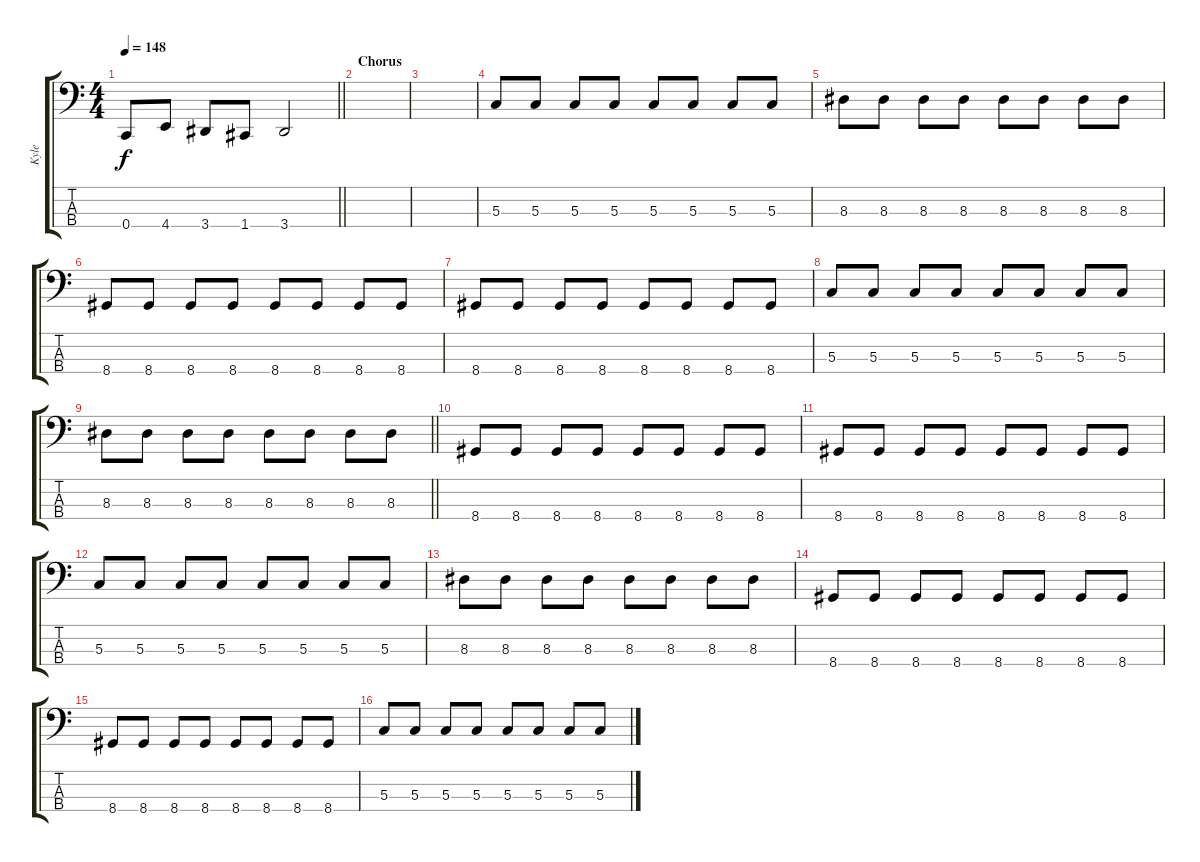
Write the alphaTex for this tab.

\track ("Kyle" "Kyle") {instrument electricbasspick}
\staff {score tabs}
\tuning (F2 C2 G1 C1) {hide}
\ts (4 4)
\tempo 148
\clef f4
\barLineRight lightlight
\ks c
0.4{t}.8{dy f} 4.4.8 3.4.8 1.4.8 3.4.2 |
\section ("" "Chorus")
|
|
5.3.8 5.3.8 5.3.8 5.3.8 5.3.8 5.3.8 5.3.8 5.3.8 |
8.3.8 8.3.8 8.3.8 8.3.8 8.3.8 8.3.8 8.3.8 8.3.8 |
8.4.8 8.4.8 8.4.8 8.4.8 8.4.8 8.4.8 8.4.8 8.4.8 |
8.4.8 8.4.8 8.4.8 8.4.8 8.4.8 8.4.8 8.4.8 8.4.8 |
5.3.8 5.3.8 5.3.8 5.3.8 5.3.8 5.3.8 5.3.8 5.3.8 |
\barLineRight lightlight
8.3.8 8.3.8 8.3.8 8.3.8 8.3.8 8.3.8 8.3.8 8.3.8 |
8.4.8 8.4.8 8.4.8 8.4.8 8.4.8 8.4.8 8.4.8 8.4.8 |
8.4.8 8.4.8 8.4.8 8.4.8 8.4.8 8.4.8 8.4.8 8.4.8 |
5.3.8 5.3.8 5.3.8 5.3.8 5.3.8 5.3.8 5.3.8 5.3.8 |
8.3.8 8.3.8 8.3.8 8.3.8 8.3.8 8.3.8 8.3.8 8.3.8 |
8.4.8 8.4.8 8.4.8 8.4.8 8.4.8 8.4.8 8.4.8 8.4.8 |
8.4.8 8.4.8 8.4.8 8.4.8 8.4.8 8.4.8 8.4.8 8.4.8 |
5.3.8 5.3.8 5.3.8 5.3.8 5.3.8 5.3.8 5.3.8 5.3.8
